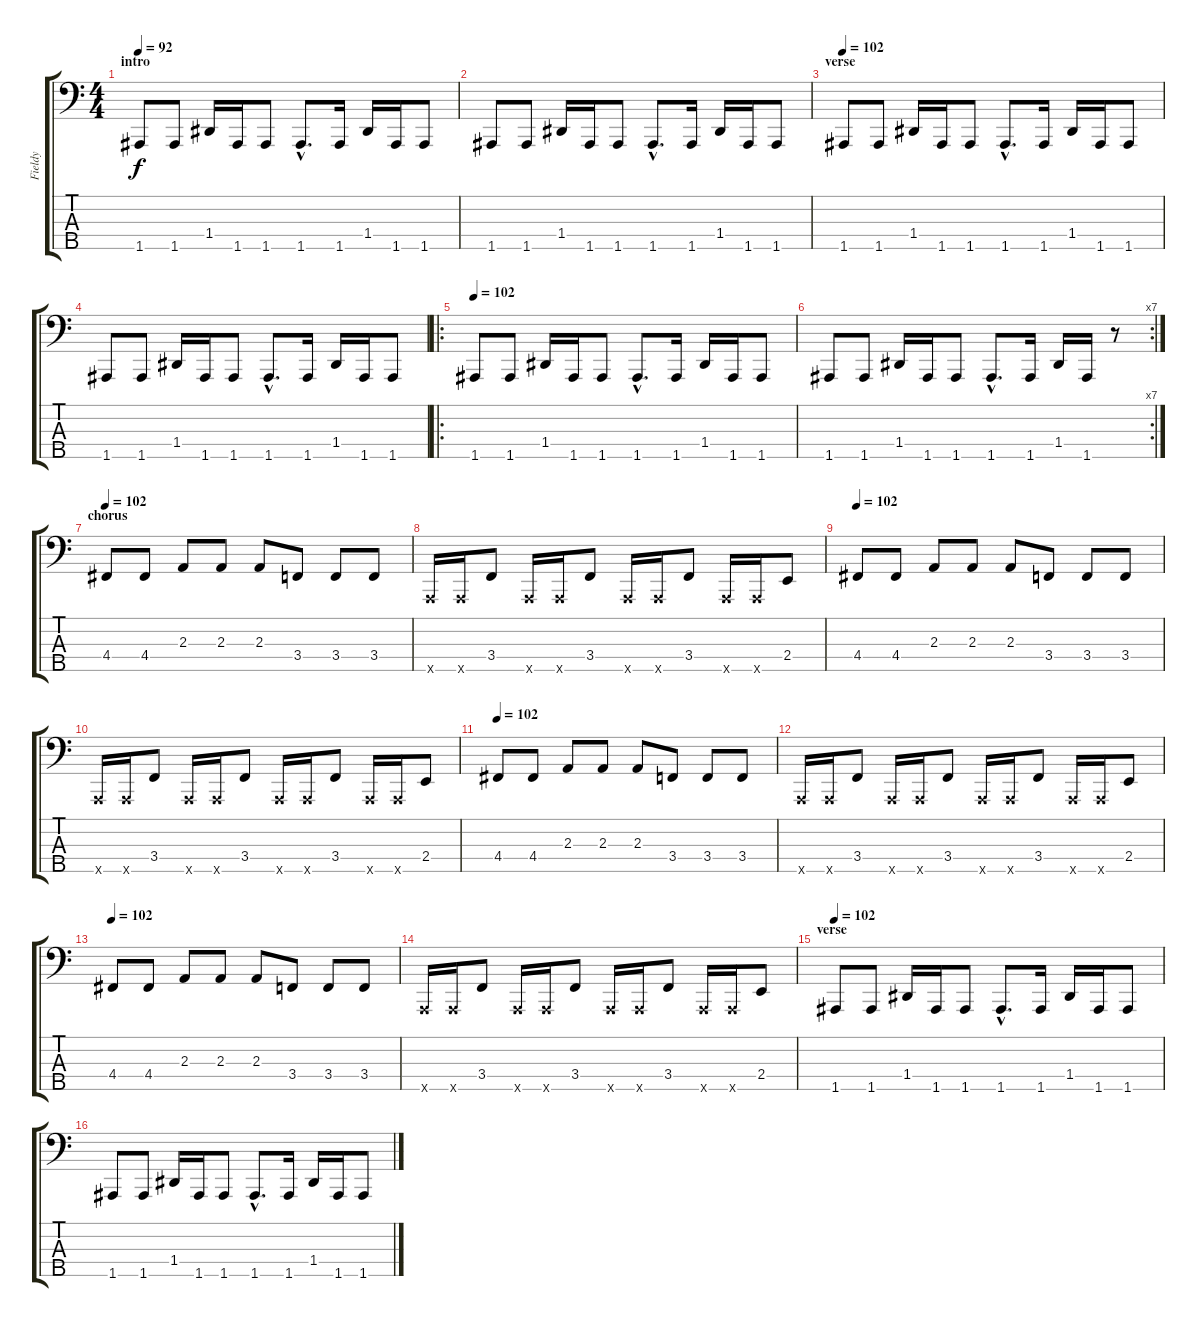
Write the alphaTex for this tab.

\track ("Fieldy" "Fieldy") {instrument slapbass1}
\staff {score tabs}
\tuning (F2 C2 G1 D1 A0) {hide}
\ts (4 4)
\section ("" "intro")
\tempo 92
\clef f4
\ks c
1.5.8{dy f instrument slapbass1} 1.5.8 1.4.16 1.5.16 1.5.8 1.5{hac}.8{d} 1.5.16 1.4.16 1.5.16 1.5.8 |
1.5.8 1.5.8 1.4.16 1.5.16 1.5.8 1.5{hac}.8{d} 1.5.16 1.4.16 1.5.16 1.5.8 |
\section ("" "verse")
\tempo 102
1.5.8 1.5.8 1.4.16 1.5.16 1.5.8 1.5{hac}.8{d} 1.5.16 1.4.16 1.5.16 1.5.8 |
1.5.8 1.5.8 1.4.16 1.5.16 1.5.8 1.5{hac}.8{d} 1.5.16 1.4.16 1.5.16 1.5.8 |
\ro
\tempo 102
1.5.8 1.5.8 1.4.16 1.5.16 1.5.8 1.5{hac}.8{d} 1.5.16 1.4.16 1.5.16 1.5.8 |
\rc 7
1.5.8 1.5.8 1.4.16 1.5.16 1.5.8 1.5{hac}.8{d} 1.5.16 1.4.16 1.5.16 r.8 |
\section ("" "chorus")
\tempo 102
4.4.8 4.4.8 2.3.8 2.3.8 2.3.8 3.4.8 3.4.8 3.4.8 |
0.5{x}.16 0.5{x}.16 3.4.8 0.5{x}.16 0.5{x}.16 3.4.8 0.5{x}.16 0.5{x}.16 3.4.8 0.5{x}.16 0.5{x}.16 2.4.8 |
\tempo 102
4.4.8 4.4.8 2.3.8 2.3.8 2.3.8 3.4.8 3.4.8 3.4.8 |
0.5{x}.16 0.5{x}.16 3.4.8 0.5{x}.16 0.5{x}.16 3.4.8 0.5{x}.16 0.5{x}.16 3.4.8 0.5{x}.16 0.5{x}.16 2.4.8 |
\tempo 102
4.4.8 4.4.8 2.3.8 2.3.8 2.3.8 3.4.8 3.4.8 3.4.8 |
0.5{x}.16 0.5{x}.16 3.4.8 0.5{x}.16 0.5{x}.16 3.4.8 0.5{x}.16 0.5{x}.16 3.4.8 0.5{x}.16 0.5{x}.16 2.4.8 |
\tempo 102
4.4.8 4.4.8 2.3.8 2.3.8 2.3.8 3.4.8 3.4.8 3.4.8 |
0.5{x}.16 0.5{x}.16 3.4.8 0.5{x}.16 0.5{x}.16 3.4.8 0.5{x}.16 0.5{x}.16 3.4.8 0.5{x}.16 0.5{x}.16 2.4.8 |
\section ("" "verse")
\tempo 102
1.5.8 1.5.8 1.4.16 1.5.16 1.5.8 1.5{hac}.8{d} 1.5.16 1.4.16 1.5.16 1.5.8 |
1.5.8 1.5.8 1.4.16 1.5.16 1.5.8 1.5{hac}.8{d} 1.5.16 1.4.16 1.5.16 1.5.8
